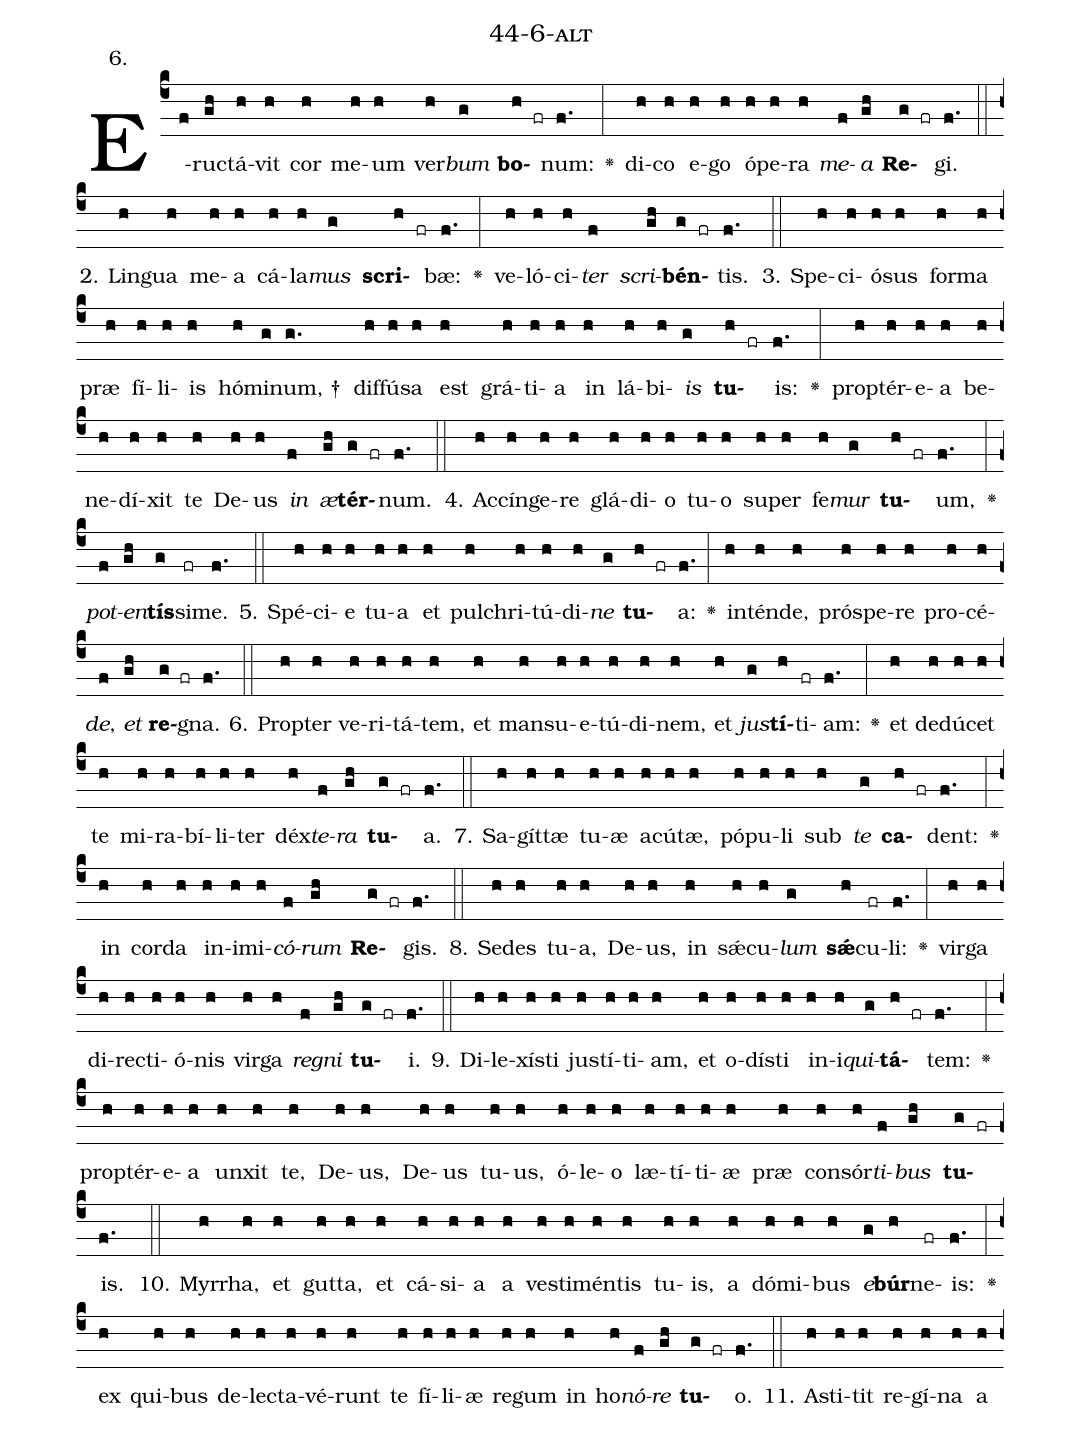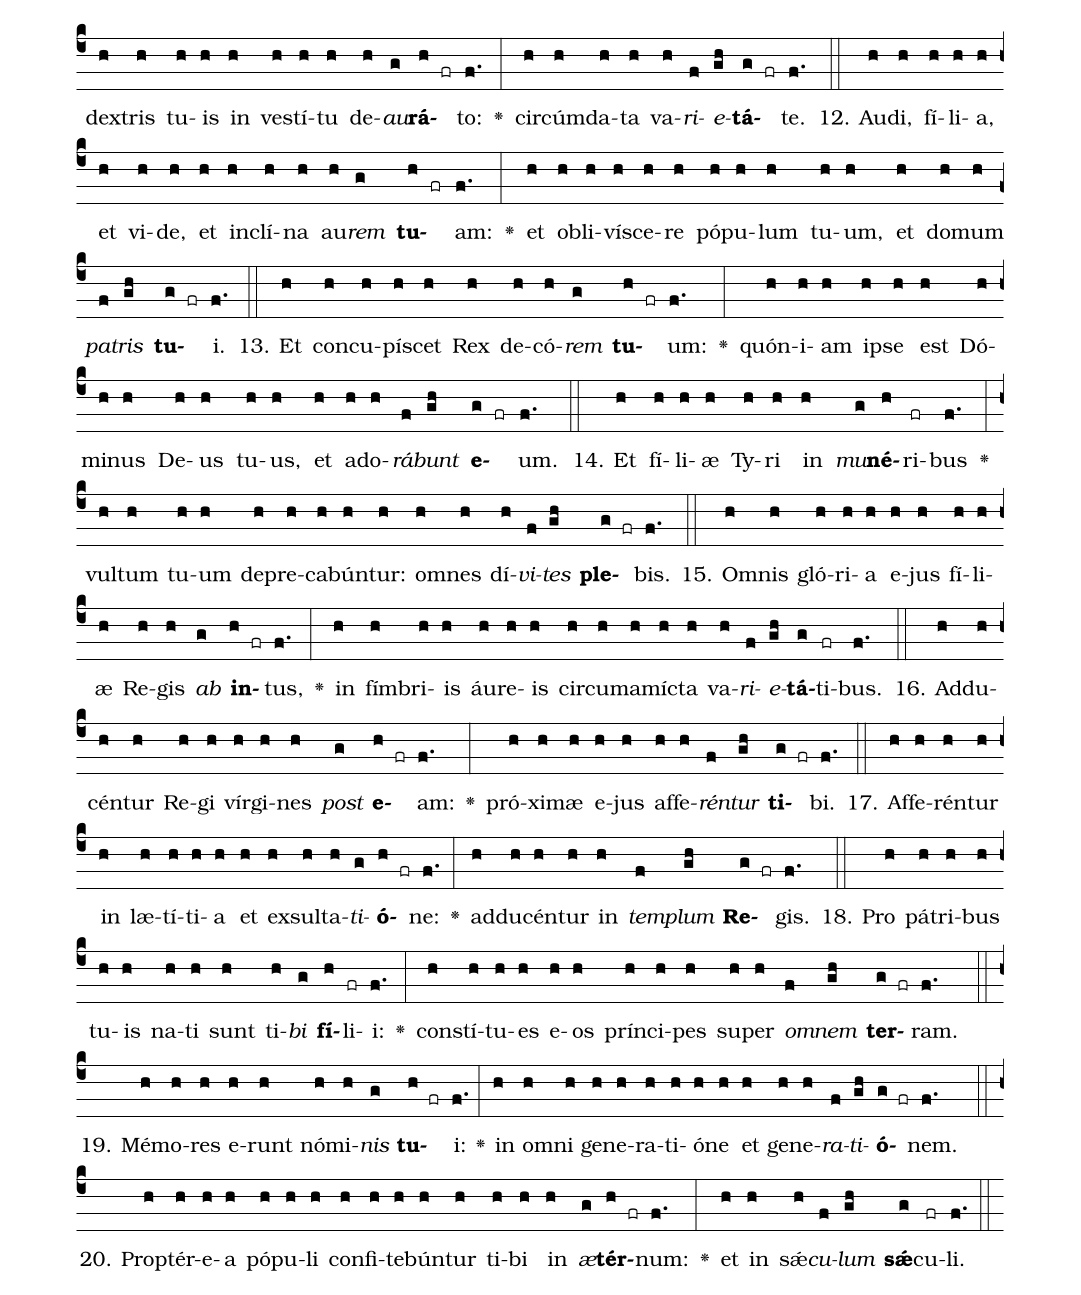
name: 44-6-alt;
annotation: 6.;
%%
(c4)E(f)ruc(gh)tá(h)vit(h) cor(h) me(h)um(h) ver(h)<i>bum</i>(g) <b>bo</b>(h fr)num:(f.) <v>\greheightstar</v>(:) di(h)co(h) e(h)go(h) ó(h)pe(h)ra(h) <i>me</i>(f)<i>a</i>(gh) <b>Re</b>(g fr)gi.(f.) (::)
2. Lin(h)gua(h) me(h)a(h) cá(h)la(h)<i>mus</i>(g) <b>scri</b>(h fr)bæ:(f.) <v>\greheightstar</v>(:) ve(h)ló(h)ci(h)<i>ter</i>(f) <i>scri</i>(gh)<b>bén</b>(g fr)tis.(f.) (::)
3. Spe(h)ci(h)ó(h)sus(h) for(h)ma(h) præ(h) fí(h)li(h)is(h) hó(h)mi(g)num, †(g.) dif(h)fú(h)sa(h) est(h) grá(h)ti(h)a(h) in(h) lá(h)bi(h)<i>is</i>(g) <b>tu</b>(h fr)is:(f.) <v>\greheightstar</v>(:) prop(h)tér(h)e(h)a(h) be(h)ne(h)dí(h)xit(h) te(h) De(h)us(h) <i>in</i>(f) <i>æ</i>(gh)<b>tér</b>(g fr)num.(f.) (::)
4. Ac(h)cín(h)ge(h)re(h) glá(h)di(h)o(h) tu(h)o(h) su(h)per(h) fe(h)<i>mur</i>(g) <b>tu</b>(h fr)um,(f.) <v>\greheightstar</v>(:) <i>pot</i>(f)<i>en</i>(gh)<b>tís</b>(g)si(fr)me.(f.) (::)
5. Spé(h)ci(h)e(h) tu(h)a(h) et(h) pul(h)chri(h)tú(h)di(h)<i>ne</i>(g) <b>tu</b>(h fr)a:(f.) <v>\greheightstar</v>(:) in(h)tén(h)de,(h) pró(h)spe(h)re(h) pro(h)cé(h)<i>de</i>,(f) <i>et</i>(gh) <b>re</b>(g fr)gna.(f.) (::)
6. Prop(h)ter(h) ve(h)ri(h)tá(h)tem,(h) et(h) man(h)su(h)e(h)tú(h)di(h)nem,(h) et(h) <i>jus</i>(g)<b>tí</b>(h)ti(fr)am:(f.) <v>\greheightstar</v>(:) et(h) de(h)dú(h)cet(h) te(h) mi(h)ra(h)bí(h)li(h)ter(h) déx(h)<i>te</i>(f)<i>ra</i>(gh) <b>tu</b>(g fr)a.(f.) (::)
7. Sa(h)gít(h)tæ(h) tu(h)æ(h) a(h)cú(h)tæ,(h) pó(h)pu(h)li(h) sub(h) <i>te</i>(g) <b>ca</b>(h fr)dent:(f.) <v>\greheightstar</v>(:) in(h) cor(h)da(h) in(h)i(h)mi(h)<i>có</i>(f)<i>rum</i>(gh) <b>Re</b>(g fr)gis.(f.) (::)
8. Se(h)des(h) tu(h)a,(h) De(h)us,(h) in(h) sǽ(h)cu(h)<i>lum</i>(g) <b>sǽ</b>(h)cu(fr)li:(f.) <v>\greheightstar</v>(:) vir(h)ga(h) di(h)rec(h)ti(h)ó(h)nis(h) vir(h)ga(h) <i>re</i>(f)<i>gni</i>(gh) <b>tu</b>(g fr)i.(f.) (::)
9. Di(h)le(h)xís(h)ti(h) jus(h)tí(h)ti(h)am,(h) et(h) o(h)dís(h)ti(h) in(h)i(h)<i>qui</i>(g)<b>tá</b>(h fr)tem:(f.) <v>\greheightstar</v>(:) prop(h)tér(h)e(h)a(h) un(h)xit(h) te,(h) De(h)us,(h) De(h)us(h) tu(h)us,(h) ó(h)le(h)o(h) læ(h)tí(h)ti(h)æ(h) præ(h) con(h)sór(h)<i>ti</i>(f)<i>bus</i>(gh) <b>tu</b>(g fr)is.(f.) (::)
10. Myr(h)rha,(h) et(h) gut(h)ta,(h) et(h) cá(h)si(h)a(h) a(h) ves(h)ti(h)mén(h)tis(h) tu(h)is,(h) a(h) dó(h)mi(h)bus(h) <i>e</i>(g)<b>búr</b>(h)ne(fr)is:(f.) <v>\greheightstar</v>(:) ex(h) qui(h)bus(h) de(h)lec(h)ta(h)vé(h)runt(h) te(h) fí(h)li(h)æ(h) re(h)gum(h) in(h) ho(h)<i>nó</i>(f)<i>re</i>(gh) <b>tu</b>(g fr)o.(f.) (::)
11. A(h)sti(h)tit(h) re(h)gí(h)na(h) a(h) dex(h)tris(h) tu(h)is(h) in(h) ves(h)tí(h)tu(h) de(h)<i>au</i>(g)<b>rá</b>(h fr)to:(f.) <v>\greheightstar</v>(:) cir(h)cúm(h)da(h)ta(h) va(h)<i>ri</i>(f)<i>e</i>(gh)<b>tá</b>(g fr)te.(f.) (::)
12. Au(h)di,(h) fí(h)li(h)a,(h) et(h) vi(h)de,(h) et(h) in(h)clí(h)na(h) au(h)<i>rem</i>(g) <b>tu</b>(h fr)am:(f.) <v>\greheightstar</v>(:) et(h) ob(h)li(h)ví(h)sce(h)re(h) pó(h)pu(h)lum(h) tu(h)um,(h) et(h) do(h)mum(h) <i>pa</i>(f)<i>tris</i>(gh) <b>tu</b>(g fr)i.(f.) (::)
13. Et(h) con(h)cu(h)pí(h)scet(h) Rex(h) de(h)có(h)<i>rem</i>(g) <b>tu</b>(h fr)um:(f.) <v>\greheightstar</v>(:) quón(h)i(h)am(h) ip(h)se(h) est(h) Dó(h)mi(h)nus(h) De(h)us(h) tu(h)us,(h) et(h) ad(h)o(h)<i>rá</i>(f)<i>bunt</i>(gh) <b>e</b>(g fr)um.(f.) (::)
14. Et(h) fí(h)li(h)æ(h) Ty(h)ri(h) in(h) <i>mu</i>(g)<b>né</b>(h)ri(fr)bus(f.) <v>\greheightstar</v>(:) vul(h)tum(h) tu(h)um(h) de(h)pre(h)ca(h)bún(h)tur:(h) om(h)nes(h) dí(h)<i>vi</i>(f)<i>tes</i>(gh) <b>ple</b>(g fr)bis.(f.) (::)
15. Om(h)nis(h) gló(h)ri(h)a(h) e(h)jus(h) fí(h)li(h)æ(h) Re(h)gis(h) <i>ab</i>(g) <b>in</b>(h fr)tus,(f.) <v>\greheightstar</v>(:) in(h) fím(h)bri(h)is(h) áu(h)re(h)is(h) cir(h)cum(h)a(h)míc(h)ta(h) va(h)<i>ri</i>(f)<i>e</i>(gh)<b>tá</b>(g)ti(fr)bus.(f.) (::)
16. Ad(h)du(h)cén(h)tur(h) Re(h)gi(h) vír(h)gi(h)nes(h) <i>post</i>(g) <b>e</b>(h fr)am:(f.) <v>\greheightstar</v>(:) pró(h)xi(h)mæ(h) e(h)jus(h) af(h)fe(h)<i>rén</i>(f)<i>tur</i>(gh) <b>ti</b>(g fr)bi.(f.) (::)
17. Af(h)fe(h)rén(h)tur(h) in(h) læ(h)tí(h)ti(h)a(h) et(h) ex(h)sul(h)ta(h)<i>ti</i>(g)<b>ó</b>(h fr)ne:(f.) <v>\greheightstar</v>(:) ad(h)du(h)cén(h)tur(h) in(h) <i>tem</i>(f)<i>plum</i>(gh) <b>Re</b>(g fr)gis.(f.) (::)
18. Pro(h) pá(h)tri(h)bus(h) tu(h)is(h) na(h)ti(h) sunt(h) ti(h)<i>bi</i>(g) <b>fí</b>(h)li(fr)i:(f.) <v>\greheightstar</v>(:) con(h)stí(h)tu(h)es(h) e(h)os(h) prín(h)ci(h)pes(h) su(h)per(h) <i>om</i>(f)<i>nem</i>(gh) <b>ter</b>(g fr)ram.(f.) (::)
19. Mé(h)mo(h)res(h) e(h)runt(h) nó(h)mi(h)<i>nis</i>(g) <b>tu</b>(h fr)i:(f.) <v>\greheightstar</v>(:) in(h) om(h)ni(h) ge(h)ne(h)ra(h)ti(h)ó(h)ne(h) et(h) ge(h)ne(h)<i>ra</i>(f)<i>ti</i>(gh)<b>ó</b>(g fr)nem.(f.) (::)
20. Prop(h)tér(h)e(h)a(h) pó(h)pu(h)li(h) con(h)fi(h)te(h)bún(h)tur(h) ti(h)bi(h) in(h) <i>æ</i>(g)<b>tér</b>(h fr)num:(f.) <v>\greheightstar</v>(:) et(h) in(h) sǽ(h)<i>cu</i>(f)<i>lum</i>(gh) <b>sǽ</b>(g)cu(fr)li.(f.) (::)
